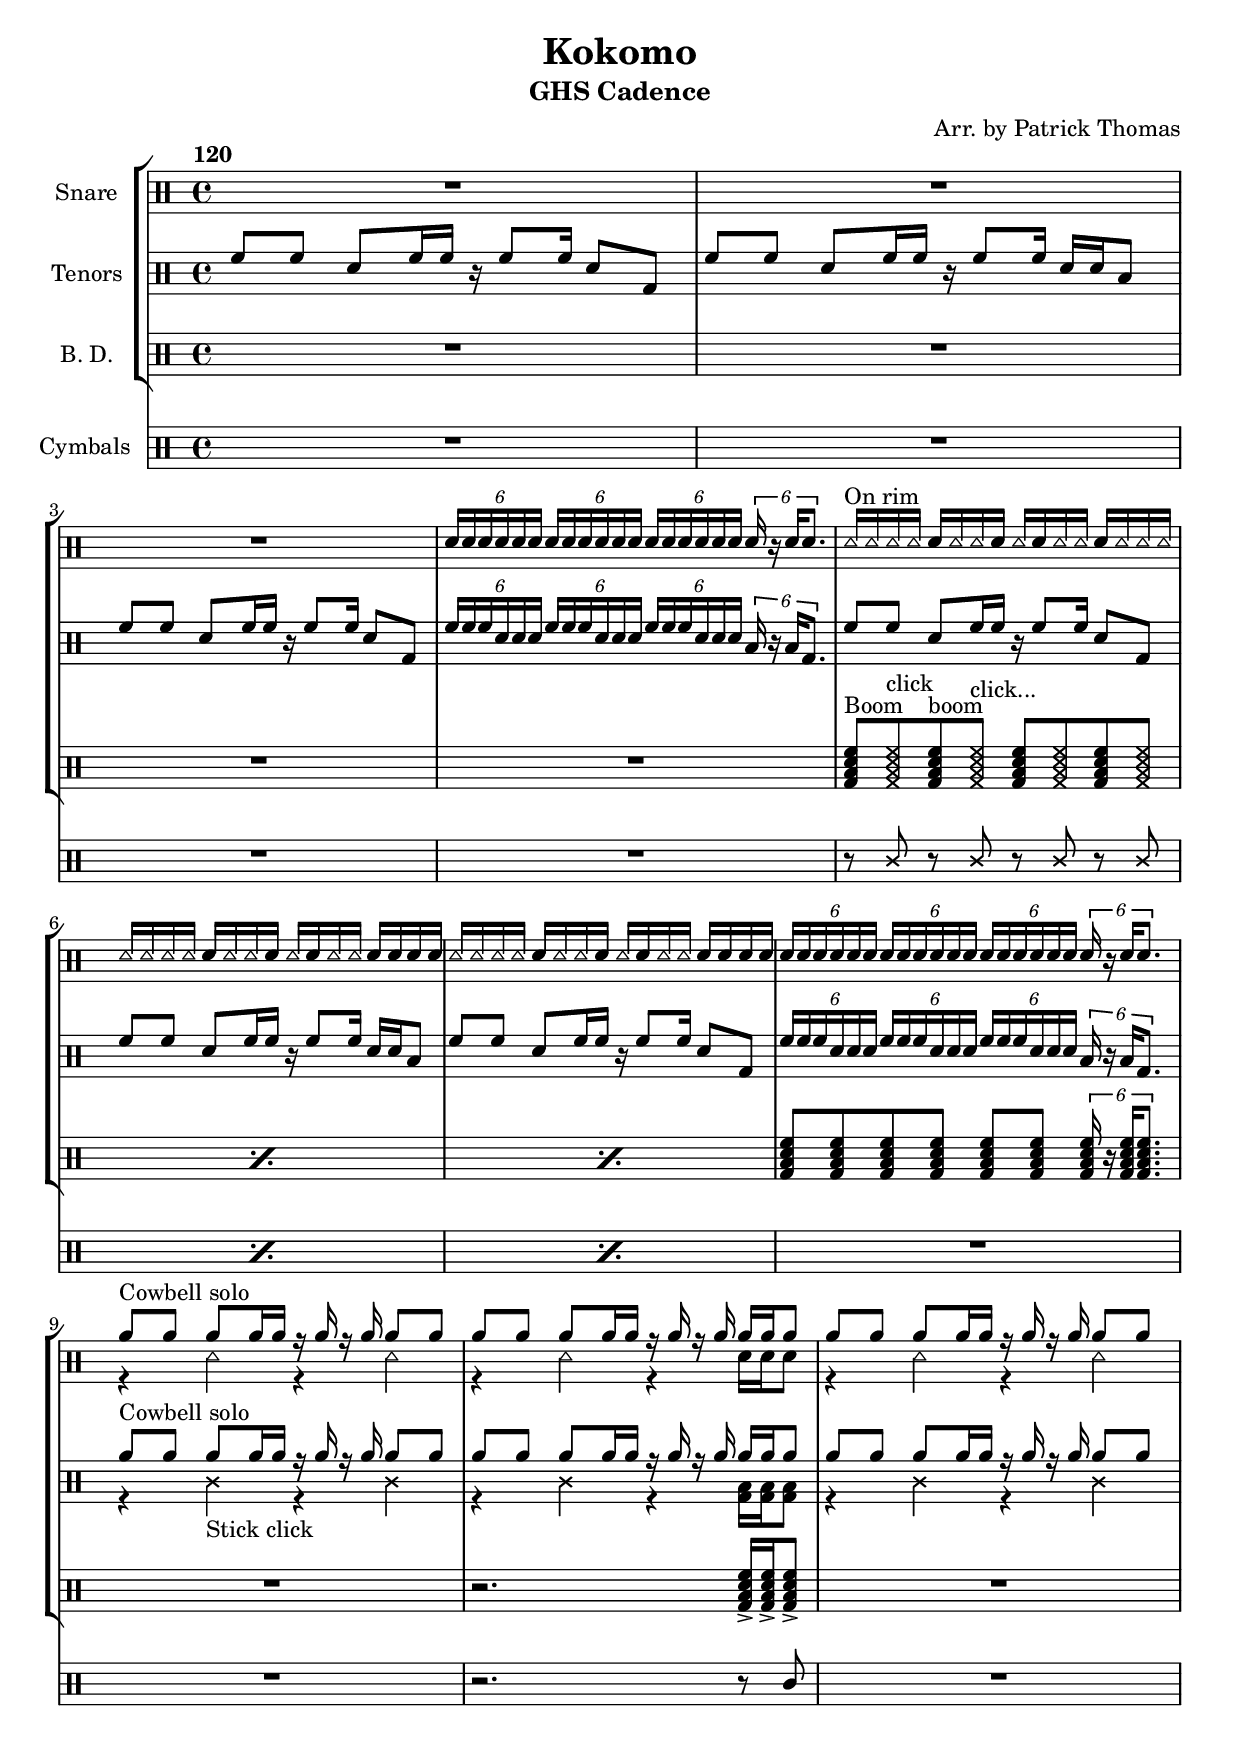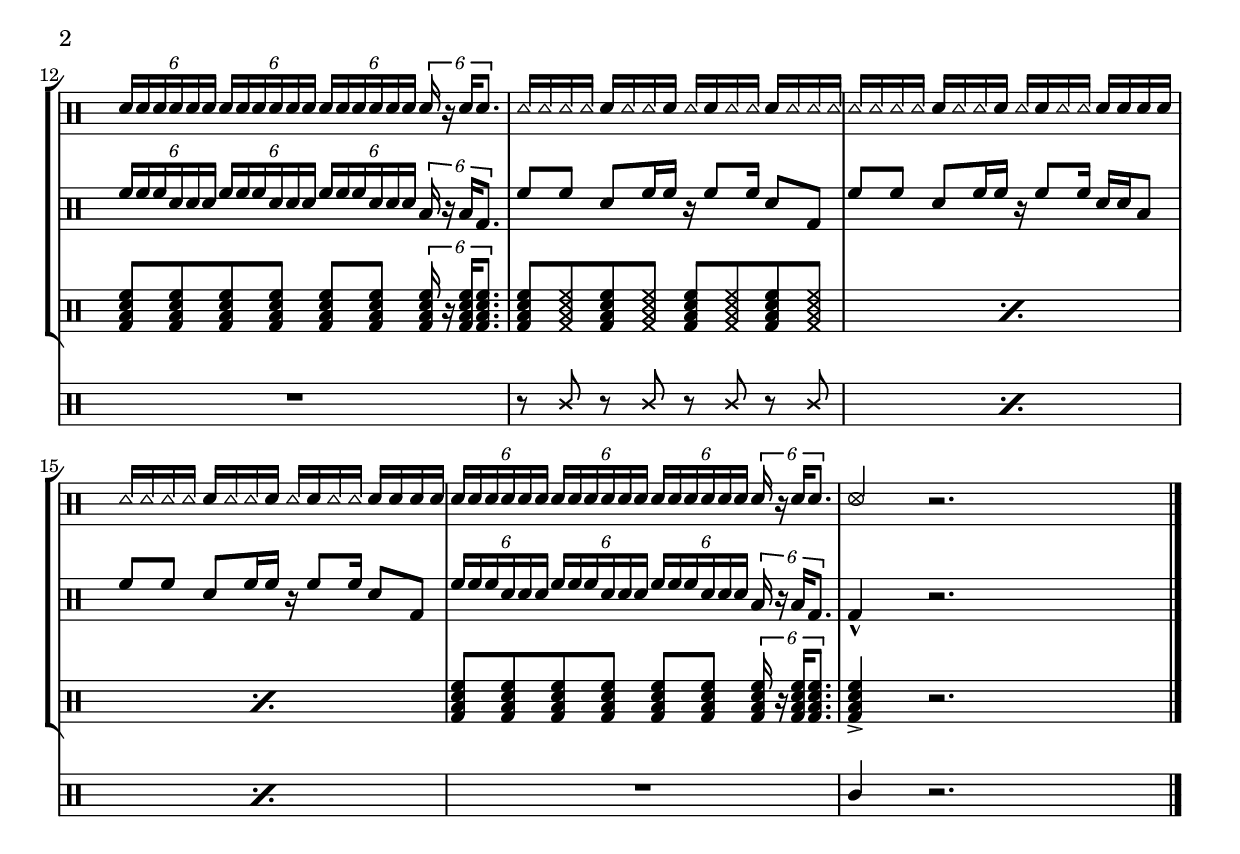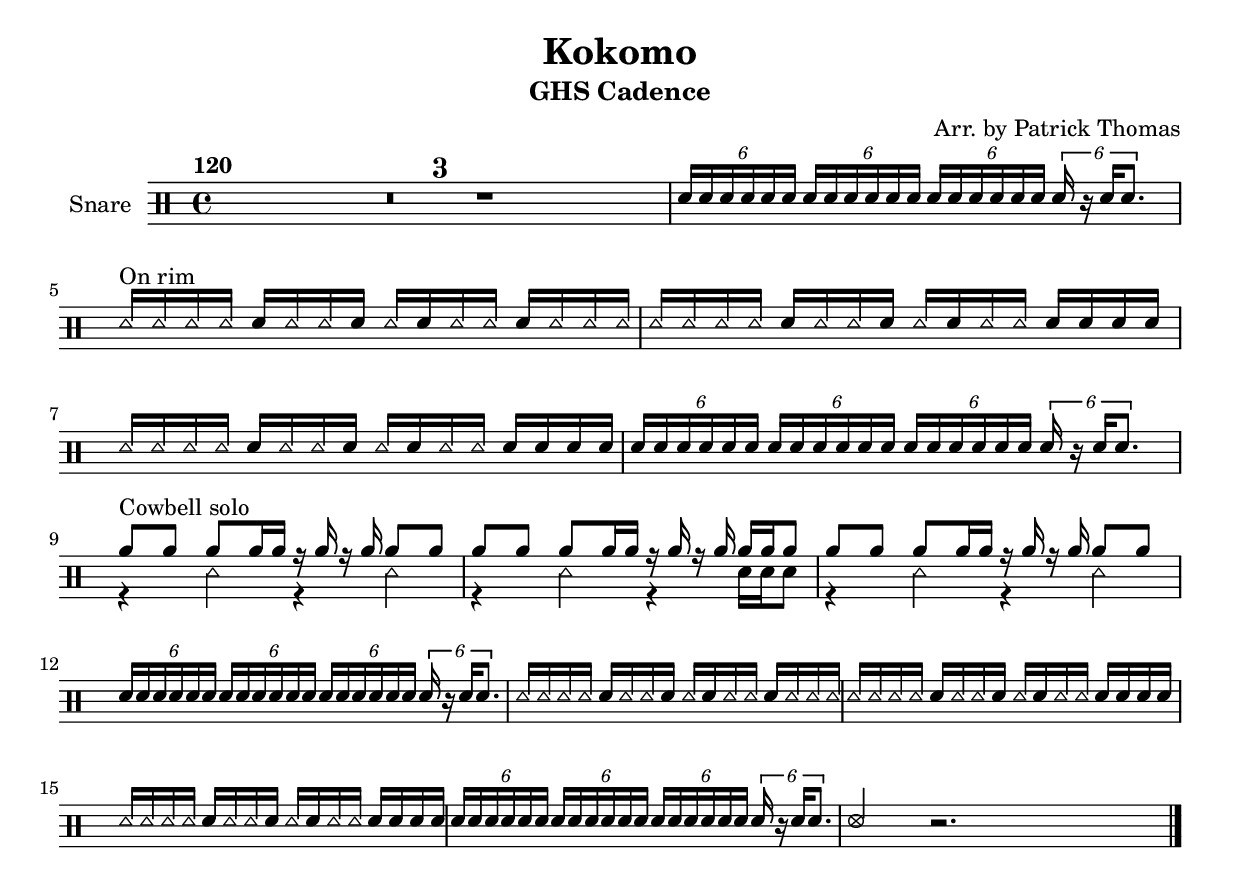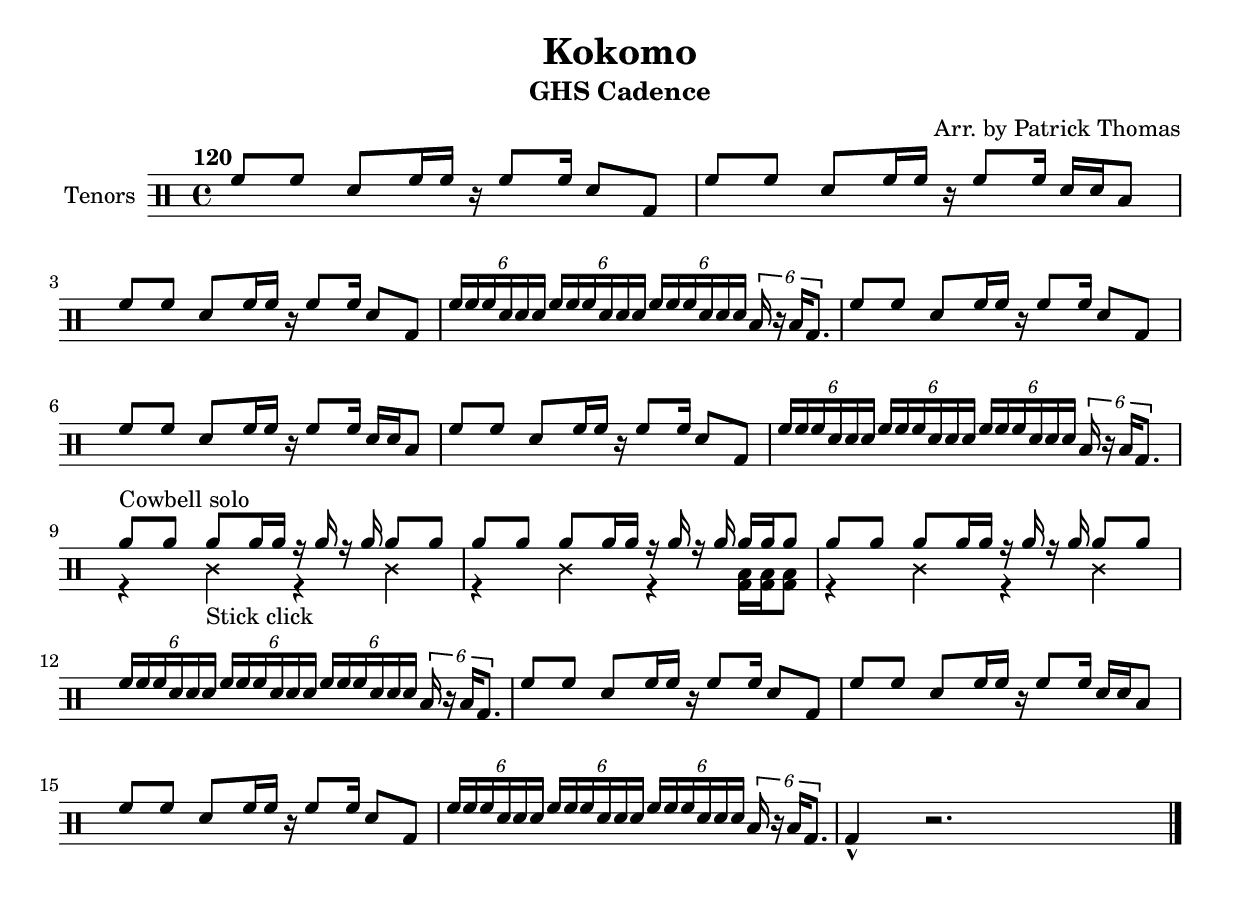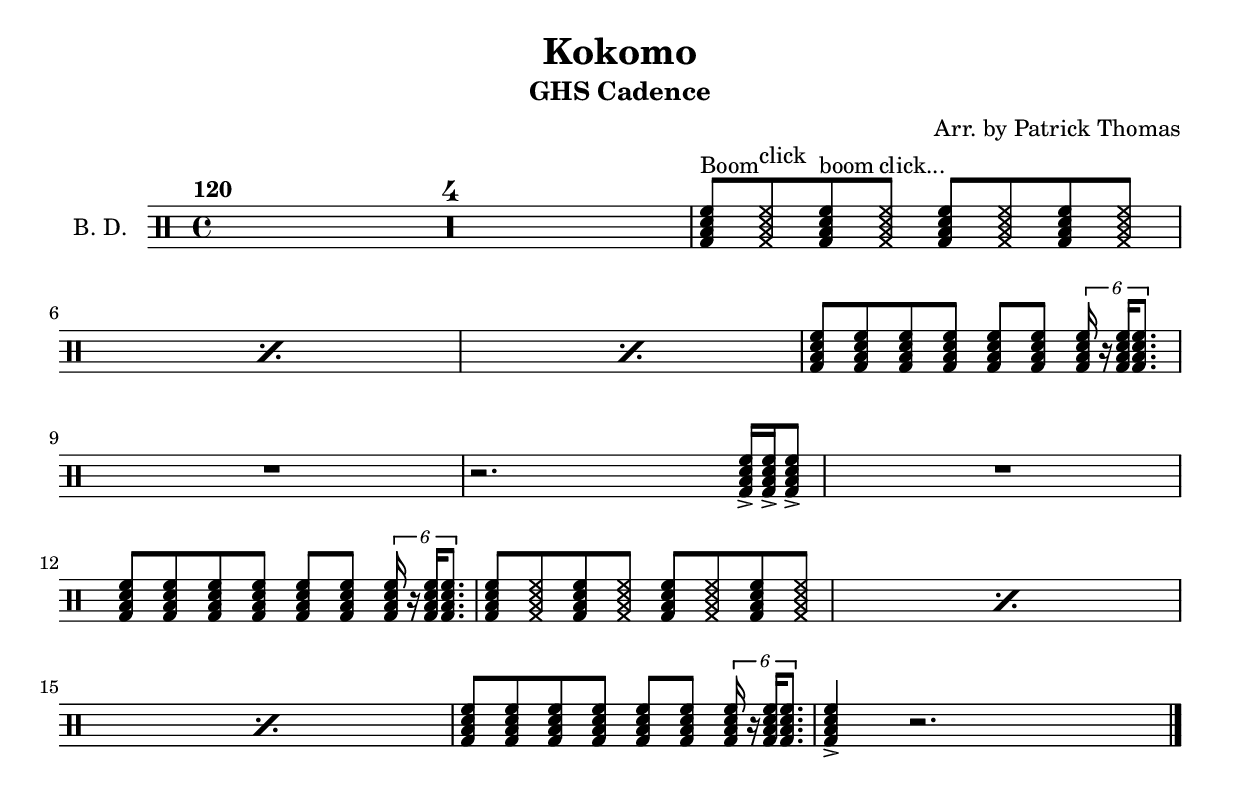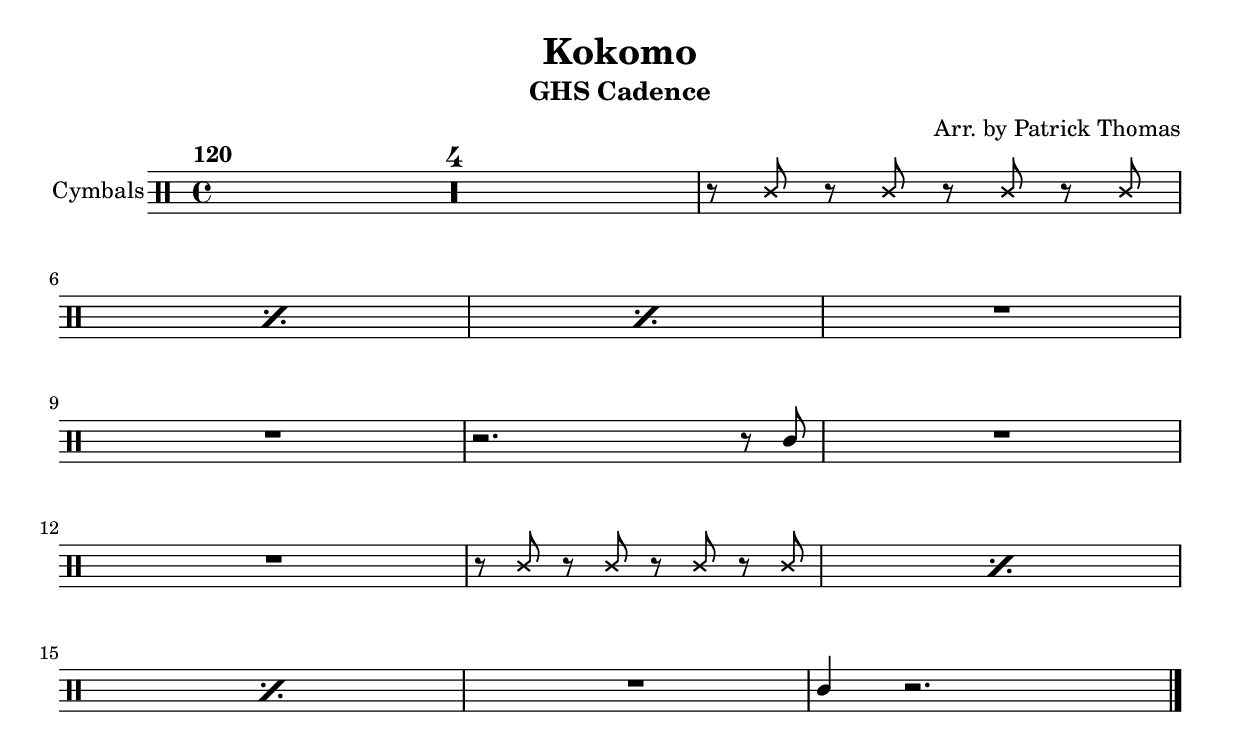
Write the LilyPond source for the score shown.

\version "2.18.2"

\header {
  title = "Kokomo"
  subtitle = "GHS Cadence"
  arranger = "Arr. by Patrick Thomas"
}

\version "2.18.2"

% special percussion notation tools
% rim shots
rsOn = {
    \override NoteHead.stencil = #ly:text-interface::print
    \override NoteHead.text = #(markup #:musicglyph "noteheads.s2xcircle")
}
rsOff = {
    \revert NoteHead.stencil
	\revert NoteHead.text
}
rs = {
    \once \override NoteHead.stencil = #ly:text-interface::print
    \once \override NoteHead.text = #(markup #:musicglyph "noteheads.s2xcircle")
}

% rim hits and stick clicks
rhOn = {
    \override NoteHead.stencil = #ly:text-interface::print
    \override NoteHead.text = #(markup #:musicglyph "noteheads.s0doThin")
}
rhOff = {
    \revert NoteHead.stencil
	\revert NoteHead.text
}
rh = {
    \once \override NoteHead.stencil = #ly:text-interface::print
    \once \override NoteHead.text = #(markup #:musicglyph "noteheads.s0doThin")
}

% cross overs
xoOn = {
    \override NoteHead.stencil = #ly:text-interface::print
    \override NoteHead.text = #(markup #:musicglyph "noteheads.s2cross")
}
xoOff = {
    \revert NoteHead.stencil
	\revert NoteHead.text
}
xo = {
    \once \override NoteHead.stencil = #ly:text-interface::print
    \once \override NoteHead.text = #(markup #:musicglyph "noteheads.s2cross")
}


% buzzes
z = \markup { \override #'(font-family . typewriter) 
              \fontsize #2 "z" } 
bz =  {
	\stemUp
	
	\once \override TextScript #'extra-offset = #'(.4 . -2.5)
	d8^\z
}

bu =  {
	\once \override TextScript #'extra-offset = #'(.4 . -2.5)
}
zz = \markup { 
	\override #'(font-family . typewriter) 
    \fontsize #2 "z" 
} 

% my default formatting
format = {
	\override Score.SpacingSpanner.strict-note-spacing = ##t
	\set Score.proportionalNotationDuration = #(ly:make-moment 1/16)
	\compressFullBarRests
	\stemUp
}

% stuff for drummode for snare

drumPitchNames.rim = #'rim
drumPitchNames.rh = #'rim

drumPitchNames.stickclick = #'stickclick
drumPitchNames.sc = #'stickclick

drumPitchNames.rimshot = #'rimshot
drumPitchNames.rs = #'rimshot

#(define snarestaff '(
         (snare				default   				#f           1)
         (hihat				cross   				#f           3)
         (rimshot			noteheads.s2xcircle   	#f           1)
	))


snare = \new Staff \with {
    instrumentName = #"Snare"
} { 
	\format
	\stemUp
  
	\time 4/4
	\tempo "120"
	\clef "percussion"
	
	% g b d' f'
	
	\relative c' {
		R1*3 |
		\tuplet 6/4 {d16 d d d d d} \tuplet 6/4 {d16 d d d d d}
		\tuplet 6/4 {d16 d d d d d} \tuplet 6/4 {d16 r d d8.} |
		
		\rhOn d16^"On rim" d d d \rhOff d \rhOn d d \rhOff d \rhOn d \rhOff d \rhOn d d \rhOff d \rhOn d d d \rhOff |
		\rhOn d16 d d d \rhOff d \rhOn d d \rhOff d \rhOn d \rhOff d \rhOn d d \rhOff d d d d |
		\rhOn d16 d d d \rhOff d \rhOn d d \rhOff d \rhOn d \rhOff d \rhOn d d \rhOff d d d d |
		\tuplet 6/4 {d16 d d d d d} \tuplet 6/4 {d16 d d d d d}
		\tuplet 6/4 {d16 d d d d d} \tuplet 6/4 {d16 r d d8.} |
		
		<<
			\new Voice = "melody" {
				<<
				{
					\voiceOne
					% cowbell
					a'8^"Cowbell solo" a a a16 a r a r a16 a8 a |
					a8 a a a16 a r a r a16 a a a8 |
					a8 a a a16 a r a r a16 a8 a |
				}
				\new Voice {
					\voiceTwo
					% other snares
					\rhOn r4 d, r d \rhOff |
					\rhOn r4 d r \rhOff d16 d d8 |
					\rhOn r4 d r d \rhOff |
				}
				>>
				\oneVoice
		    }
		>>
		\tuplet 6/4 {d16 d d d d d} \tuplet 6/4 {d16 d d d d d}
		\tuplet 6/4 {d16 d d d d d} \tuplet 6/4 {d16 r d d8.} |
		
		\rhOn d16 d d d \rhOff d \rhOn d d \rhOff d \rhOn d \rhOff d \rhOn d d \rhOff d \rhOn d d d \rhOff |
		\rhOn d16 d d d \rhOff d \rhOn d d \rhOff d \rhOn d \rhOff d \rhOn d d \rhOff d d d d |
		\rhOn d16 d d d \rhOff d \rhOn d d \rhOff d \rhOn d \rhOff d \rhOn d d \rhOff d d d d |
		\tuplet 6/4 {d16 d d d d d} \tuplet 6/4 {d16 d d d d d}
		\tuplet 6/4 {d16 d d d d d} \tuplet 6/4 {d16 r d d8.} |
	
		\rsOn d4 \rsOff r2. \bar "|."
	}
}

tenors = \new Staff \with {
    instrumentName = #"Tenors"
} {
	\format
	
	\time 4/4
	\tempo "120"
	\clef "percussion"
	
	% g b d' f'
	
	\relative c' {
		f8 f d f16 f r f8 f16 d8 g, |
		f'8 f d f16 f r f8 f16 d16 d b8 |
		f'8 f d f16 f r f8 f16 d8 g, |
		\tuplet 6/4 {f'16 f f d d d} \tuplet 6/4 {f16 f f d d d} 
		\tuplet 6/4 {f16 f f d d d} \tuplet 6/4 {b16 r b g8.} |
		
		f'8 f d f16 f r f8 f16 d8 g, |
		f'8 f d f16 f r f8 f16 d16 d b8 |
		f'8 f d f16 f r f8 f16 d8 g, |
		\tuplet 6/4 {f'16 f f d d d} \tuplet 6/4 {f16 f f d d d} 
		\tuplet 6/4 {f16 f f d d d} \tuplet 6/4 {b16 r b g8.} |
		
		<<
			\new Voice = "melody" {
				<<
				{
					\voiceOne
					% cowbell
					a'8^"Cowbell solo" a a a16 a r a r a16 a8 a |
					a8 a a a16 a r a r a16 a a a8 |
					a8 a a a16 a r a r a16 a8 a |
				}
				\new Voice {
					\voiceTwo
					% other snares
					r4 \xNote {c,_"Stick click"} r \xNote {c} |
					r4 \xNote {c} r <b g>16 q q8 |
					r4 \xNote {c} r \xNote {c} |
				}
				>>
				\oneVoice
		    }
		>>
		\tuplet 6/4 {f16 f f d d d} \tuplet 6/4 {f16 f f d d d} 
		\tuplet 6/4 {f16 f f d d d} \tuplet 6/4 {b16 r b g8.} |
		
		f'8 f d f16 f r f8 f16 d8 g, |
		f'8 f d f16 f r f8 f16 d16 d b8 |
		f'8 f d f16 f r f8 f16 d8 g, |
		\tuplet 6/4 {f'16 f f d d d} \tuplet 6/4 {f16 f f d d d} 
		\tuplet 6/4 {f16 f f d d d} \tuplet 6/4 {b16 r b g8.} |
		
		g4-^ r2. \bar "|."
	}
}

bassdrum = \new Staff \with {
    instrumentName = #"B. D."
} {
	\format
	
	\time 4/4
	\tempo "120"
	\clef "percussion"
	
	% g b d' f'
	
	R1*4 |
	
	\repeat percent 3 {<g b d' f'>8^"Boom" \xNote {q^"click"}  q^"boom" \xNote {q^"click..."} q  \xNote {q} q  \xNote {q} | }
	q8 q q q q q \tuplet 6/4 {q16 r q q8.} |
	
	R1 | 
	r2. q16-> q-> q8-> | 
	R1 | 
	q8 q q q q q \tuplet 6/4 {q16 r q q8.} |
	
	\repeat percent 3 {<g b d' f'>8 \xNote {q} q  \xNote {q} q  \xNote {q} q  \xNote {q} | }
	q8 q q q q q \tuplet 6/4 {q16 r q q8.} |
	
	q4-> r2. \bar "|."
}

cymbals = \new Staff \with {
    instrumentName = #"Cymbals"
} {
	\format
	
	\time 4/4
	\tempo "120"
	\clef "percussion"
	
	% g b d' f'
	
	\relative c' {
		R1*4 |
		\repeat percent 3 {
			\xNote {r8 c r c r c r c | }
		}
		R1 |
		
		R1 |
		r2. r8 c |
		R1 |
		R1 |
		
		\repeat percent 3 {
			\xNote {r8 c r c r c r c | }
		}
		R1 |
		
		c4 r2. \bar "|."
	}
}

% score
\book {
	<< 
	\new StaffGroup <<
		\snare
		\tenors
		\bassdrum >>
	\cymbals
	>>
}

% individual parts
\book {
	\snare
}
\book {
	\tenors
}
\book {
	\bassdrum
}
\book {
	\cymbals
}

